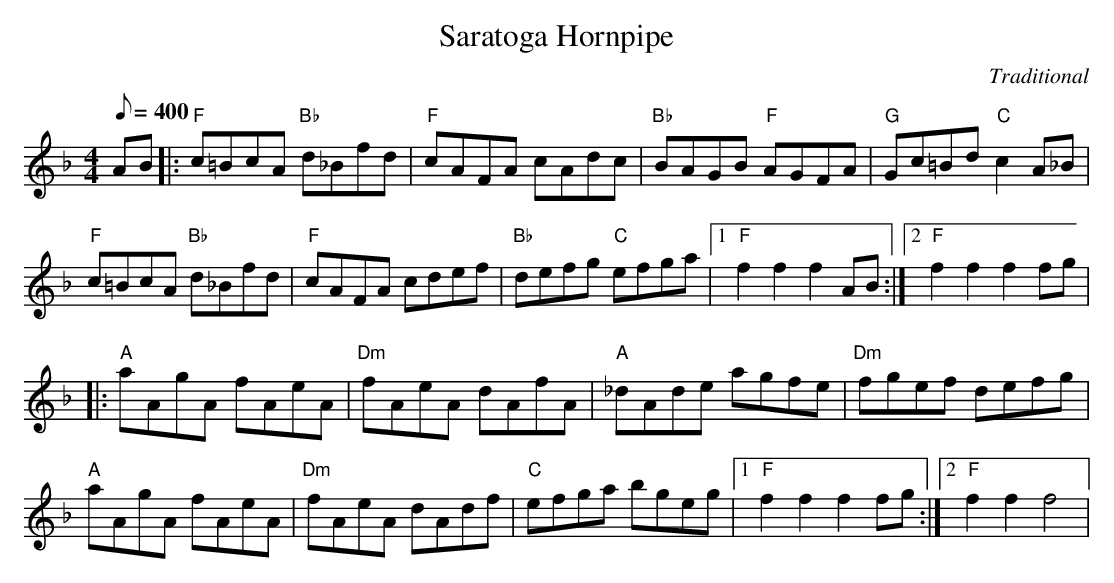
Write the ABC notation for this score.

X:1
T:Saratoga Hornpipe
C:Traditional
M:4/4
L:1/8
Q:1/8=400
K:F
AB|:"F"c=BcA "Bb"d_Bfd|"F"cAFA cAdc|"Bb"BAGB "F"AGFA|"G"Gc=Bd "C"c2A_B|
"F"c=BcA "Bb"d_Bfd|"F"cAFA cdef|"Bb"defg "C"efga|1"F"f2f2f2AB:|2"F"f2f2f2fg|
|:"A"aAgA fAeA|"Dm"fAeA dAfA|"A"_dAde agfe|"Dm"fgef defg|
"A"aAgA fAeA|"Dm"fAeA dAdf|"C"efga bgeg|1"F"f2f2f2fg:|2"F"f2f2f4|
